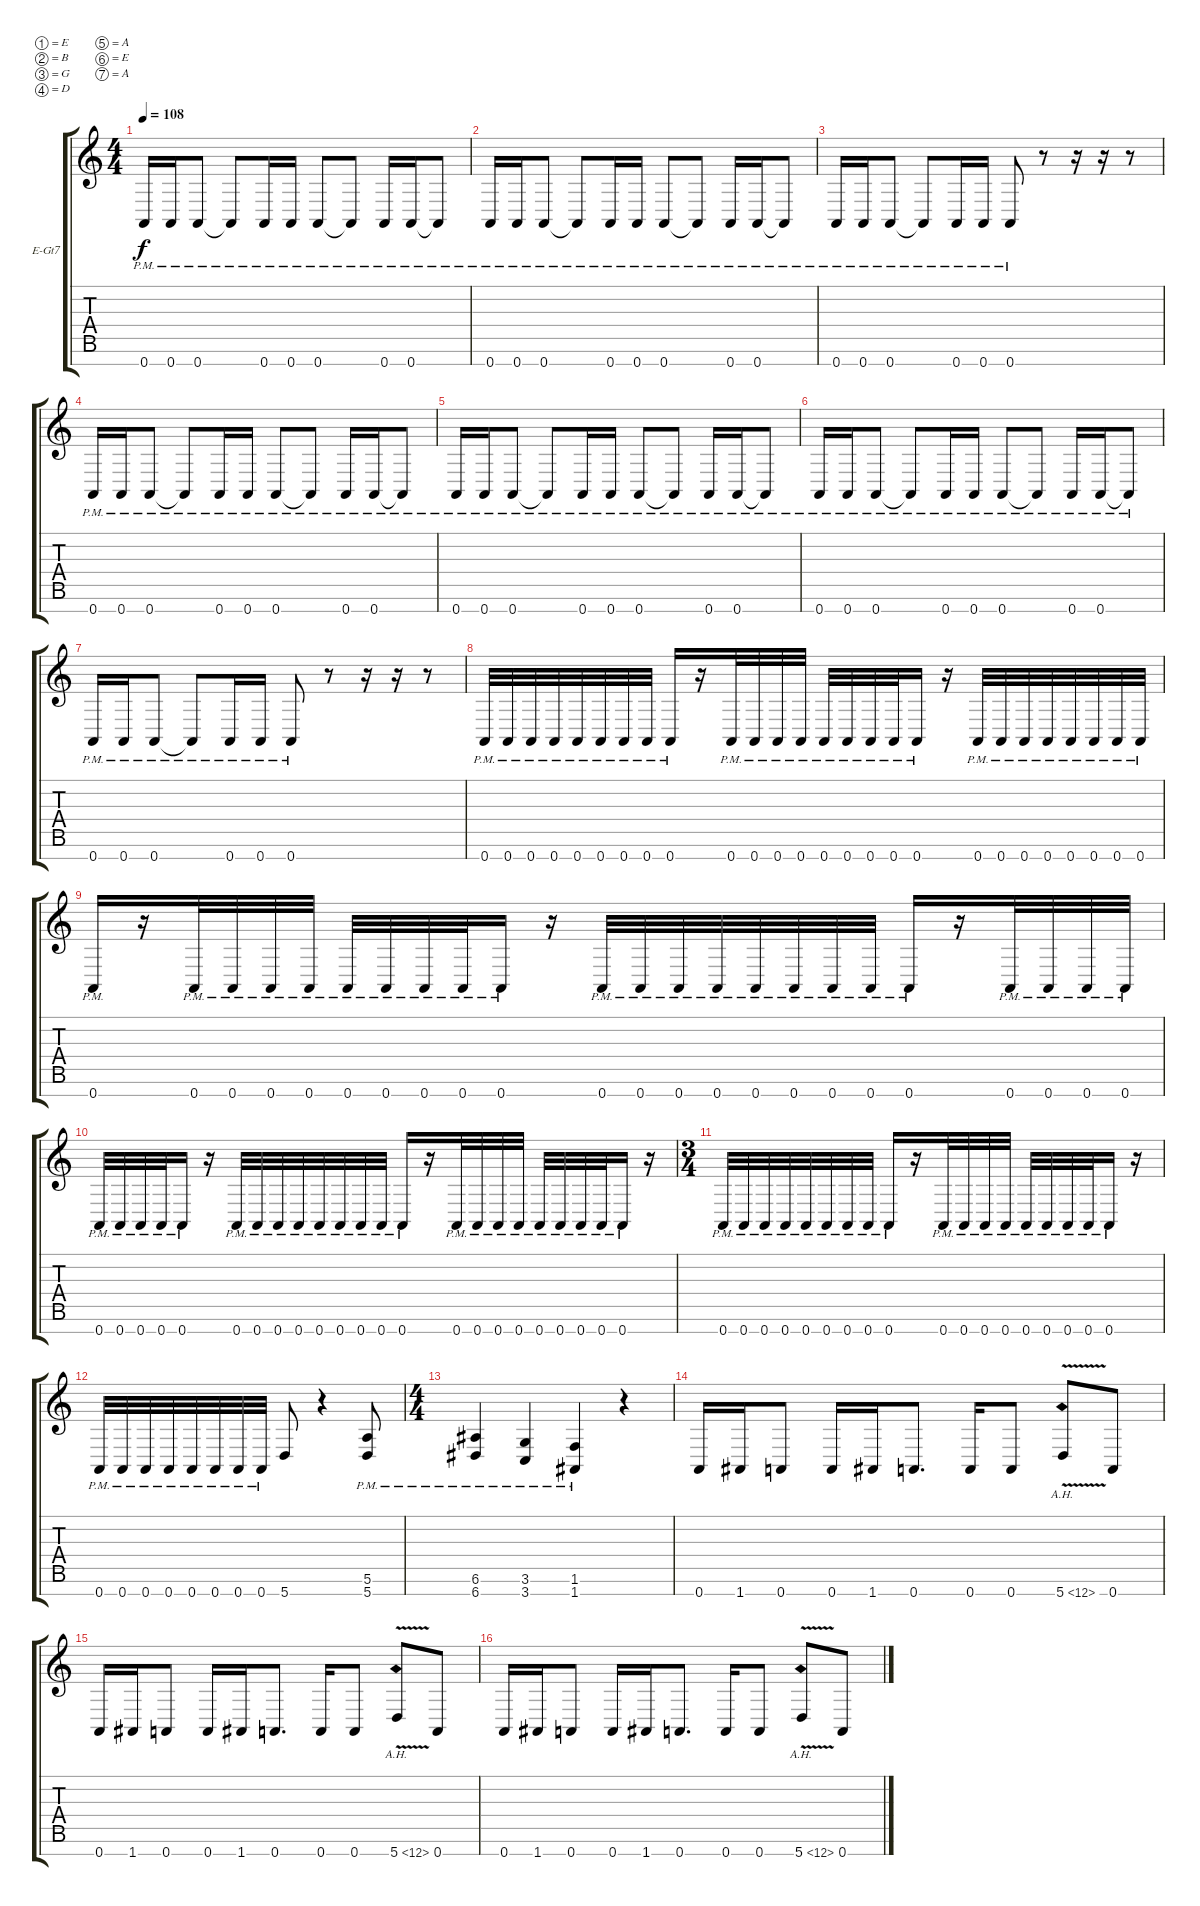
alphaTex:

\defaultSystemsLayout 4
\bracketExtendMode groupsimilarinstruments
\firstSystemTrackNameOrientation horizontal
\otherSystemsTrackNameOrientation horizontal
\track ("Electric Guitar" "E-Gt7") {instrument distortionguitar}
\staff {score tabs}
\tuning (E4 B3 G3 D3 A2 E2 A1)
\ts (4 4)
\tempo 108
\clef g2
\ks c
0.7{pm}.16{dy f} 0.7{pm}.16 0.7{pm}.8 0.7{pm t}.8 0.7{pm}.16 0.7{pm}.16 0.7{pm}.8 0.7{pm t}.8 0.7{pm}.16 0.7{pm}.16 0.7{pm t}.8 |
0.7{pm}.16 0.7{pm}.16 0.7{pm}.8 0.7{pm t}.8 0.7{pm}.16 0.7{pm}.16 0.7{pm}.8 0.7{pm t}.8 0.7{pm}.16 0.7{pm}.16 0.7{pm t}.8 |
0.7{pm}.16 0.7{pm}.16 0.7{pm}.8 0.7{pm t}.8 0.7{pm}.16 0.7{pm}.16 0.7{pm}.8 r.8 r.16 r.16 r.8 |
0.7{pm}.16 0.7{pm}.16 0.7{pm}.8 0.7{pm t}.8 0.7{pm}.16 0.7{pm}.16 0.7{pm}.8 0.7{pm t}.8 0.7{pm}.16 0.7{pm}.16 0.7{pm t}.8 |
0.7{pm}.16 0.7{pm}.16 0.7{pm}.8 0.7{pm t}.8 0.7{pm}.16 0.7{pm}.16 0.7{pm}.8 0.7{pm t}.8 0.7{pm}.16 0.7{pm}.16 0.7{pm t}.8 |
0.7{pm}.16 0.7{pm}.16 0.7{pm}.8 0.7{pm t}.8 0.7{pm}.16 0.7{pm}.16 0.7{pm}.8 0.7{pm t}.8 0.7{pm}.16 0.7{pm}.16 0.7{pm t}.8 |
0.7{pm}.16 0.7{pm}.16 0.7{pm}.8 0.7{pm t}.8 0.7{pm}.16 0.7{pm}.16 0.7{pm}.8 r.8 r.16 r.16 r.8 |
0.7{pm}.32 0.7{pm}.32 0.7{pm}.32 0.7{pm}.32 0.7{pm}.32 0.7{pm}.32 0.7{pm}.32 0.7{pm}.32 0.7{pm}.16 r.16 0.7{pm}.32 0.7{pm}.32 0.7{pm}.32 0.7{pm}.32 0.7{pm}.32 0.7{pm}.32 0.7{pm}.32 0.7{pm}.32 0.7{pm}.16 r.16 0.7{pm}.32 0.7{pm}.32 0.7{pm}.32 0.7{pm}.32 0.7{pm}.32 0.7{pm}.32 0.7{pm}.32 0.7{pm}.32 |
0.7{pm}.16 r.16 0.7{pm}.32 0.7{pm}.32 0.7{pm}.32 0.7{pm}.32 0.7{pm}.32 0.7{pm}.32 0.7{pm}.32 0.7{pm}.32 0.7{pm}.16 r.16 0.7{pm}.32 0.7{pm}.32 0.7{pm}.32 0.7{pm}.32 0.7{pm}.32 0.7{pm}.32 0.7{pm}.32 0.7{pm}.32 0.7{pm}.16 r.16 0.7{pm}.32 0.7{pm}.32 0.7{pm}.32 0.7{pm}.32 |
0.7{pm}.32 0.7{pm}.32 0.7{pm}.32 0.7{pm}.32 0.7{pm}.16 r.16 0.7{pm}.32 0.7{pm}.32 0.7{pm}.32 0.7{pm}.32 0.7{pm}.32 0.7{pm}.32 0.7{pm}.32 0.7{pm}.32 0.7{pm}.16 r.16 0.7{pm}.32 0.7{pm}.32 0.7{pm}.32 0.7{pm}.32 0.7{pm}.32 0.7{pm}.32 0.7{pm}.32 0.7{pm}.32 0.7{pm}.16 r.16 |
\ts (3 4)
0.7{pm}.32 0.7{pm}.32 0.7{pm}.32 0.7{pm}.32 0.7{pm}.32 0.7{pm}.32 0.7{pm}.32 0.7{pm}.32 0.7{pm}.16 r.16 0.7{pm}.32 0.7{pm}.32 0.7{pm}.32 0.7{pm}.32 0.7{pm}.32 0.7{pm}.32 0.7{pm}.32 0.7{pm}.32 0.7{pm}.16 r.16 |
0.7{pm}.32 0.7{pm}.32 0.7{pm}.32 0.7{pm}.32 0.7{pm}.32 0.7{pm}.32 0.7{pm}.32 0.7{pm}.32 5.7.8 r.4 (5.6{pm} 5.7{pm}).8 |
\ts (4 4)
(6.7{pm} 6.6{pm}).4 (3.6{pm} 3.7{pm}).4 (1.7{pm} 1.6{pm}).4 r.4 |
0.7.16 1.7.16 0.7.8 0.7.16 1.7.16 0.7.8{d} 0.7.16 0.7.8 5.7{ah 7 v}.8 0.7.8 |
0.7.16 1.7.16 0.7.8 0.7.16 1.7.16 0.7.8{d} 0.7.16 0.7.8 5.7{ah 7 v}.8 0.7.8 |
0.7.16 1.7.16 0.7.8 0.7.16 1.7.16 0.7.8{d} 0.7.16 0.7.8 5.7{ah 7 v}.8 0.7.8
